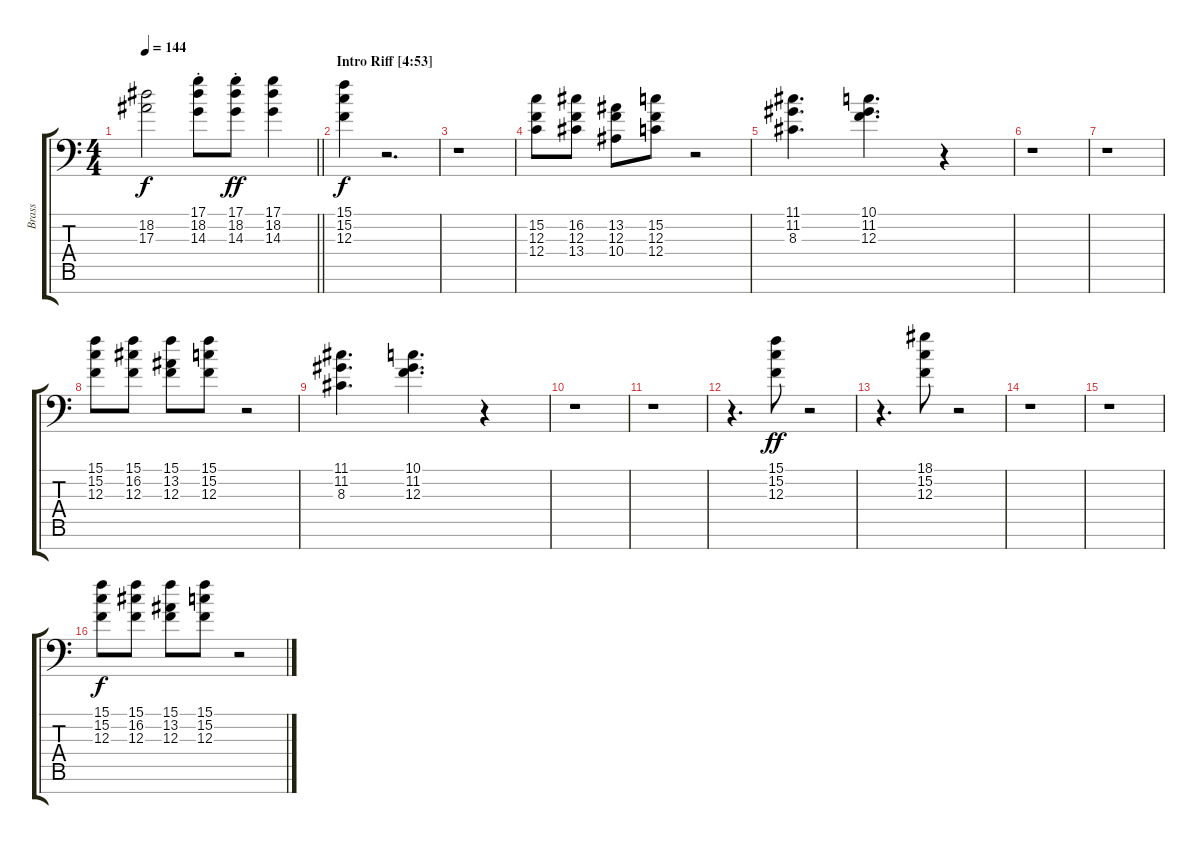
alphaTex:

\track ("Brass" "Brass") {instrument brasssection}
\staff {score tabs}
\tuning (D4 A3 F3 C3 G2 D2 A1) {hide}
\ts (4 4)
\tempo 144
\clef f4
\barLineRight lightlight
\ks c
(18.2 17.3).2{dy f} (17.1{st} 18.2{st} 14.3{st}).8 (17.1{st} 18.2{st} 14.3{st}).8{dy ff} (17.1 18.2 14.3).4 |
\section ("" "Intro Riff [4:53]")
(15.1 15.2 12.3).4{dy f} r.2{d} |
r.1 |
(15.2 12.3 12.4).8 (16.2 12.3 13.4).8 (13.2 12.3 10.4).8 (15.2 12.3 12.4).8 r.2 |
(11.1 11.2 8.3).4{d} (10.1 11.2 12.3).4{d} r.4 |
r.1 |
r.1 |
(15.1 15.2 12.3).8 (15.1 16.2 12.3).8 (15.1 13.2 12.3).8 (15.1 15.2 12.3).8 r.2 |
(11.1 11.2 8.3).4{d} (10.1 11.2 12.3).4{d} r.4 |
r.1 |
r.1 |
r.4{d} (15.1 15.2 12.3).8{dy ff} r.2 |
r.4{d} (18.1 15.2 12.3).8 r.2 |
r.1 |
r.1 |
(15.1 15.2 12.3).8{dy f} (15.1 16.2 12.3).8 (15.1 13.2 12.3).8 (15.1 15.2 12.3).8 r.2
